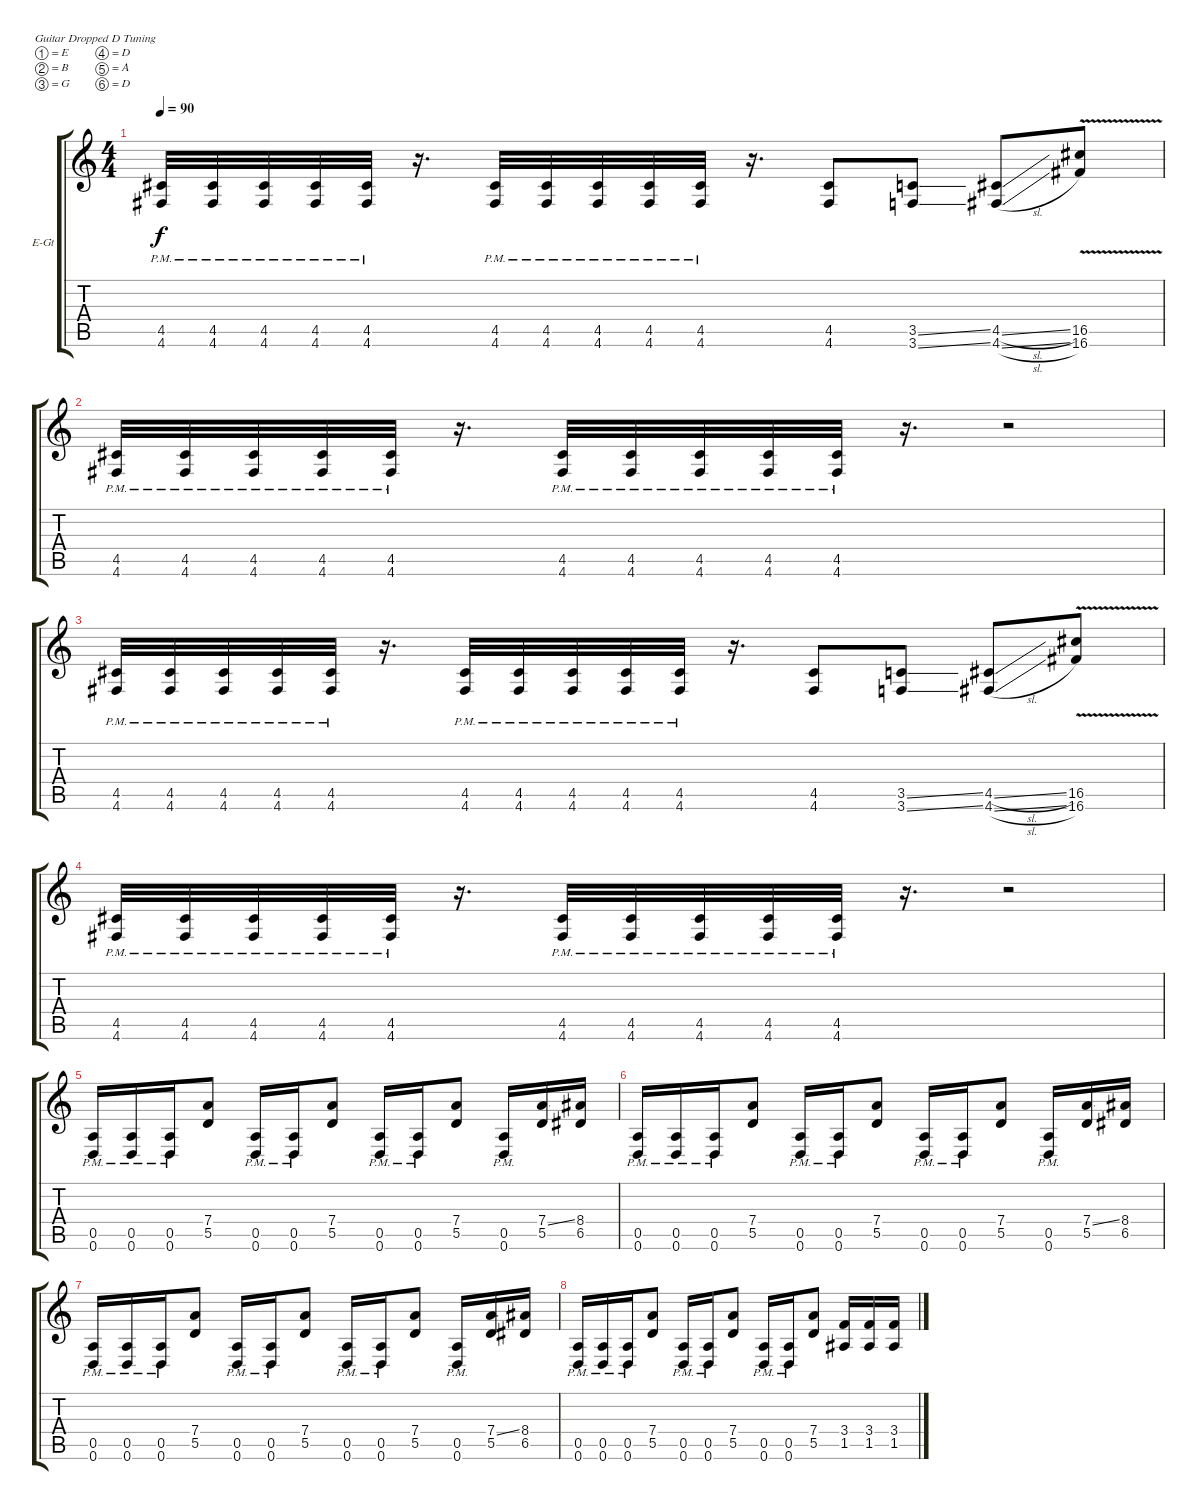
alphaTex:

\bracketExtendMode groupsimilarinstruments
\firstSystemTrackNameOrientation horizontal
\otherSystemsTrackNameOrientation horizontal
\track ("Distortion-guitar (Paul)" "E-Gt") {instrument distortionguitar}
\staff {score tabs}
\tuning (E4 B3 G3 D3 A2 D2)
\ts (4 4)
\tempo 90
\clef g2
\ks c
(4.5{pm} 4.6{pm}).32{dy f} (4.5{pm} 4.6{pm}).32 (4.5{pm} 4.6{pm}).32 (4.5{pm} 4.6{pm}).32 (4.5{pm} 4.6{pm}).32 r.16{d} (4.5{pm} 4.6{pm}).32 (4.5{pm} 4.6{pm}).32 (4.5{pm} 4.6{pm}).32 (4.5{pm} 4.6{pm}).32 (4.5{pm} 4.6{pm}).32 r.16{d} (4.5 4.6).8 (3.5{ss} 3.6{ss}).8 (4.5{sl} 4.6{sl}).8 (16.5{v} 16.6{v}).8 |
(4.5{pm} 4.6{pm}).32 (4.5{pm} 4.6{pm}).32 (4.5{pm} 4.6{pm}).32 (4.5{pm} 4.6{pm}).32 (4.5{pm} 4.6{pm}).32 r.16{d} (4.5{pm} 4.6{pm}).32 (4.5{pm} 4.6{pm}).32 (4.5{pm} 4.6{pm}).32 (4.5{pm} 4.6{pm}).32 (4.5{pm} 4.6{pm}).32 r.16{d} r.2 |
(4.5{pm} 4.6{pm}).32 (4.5{pm} 4.6{pm}).32 (4.5{pm} 4.6{pm}).32 (4.5{pm} 4.6{pm}).32 (4.5{pm} 4.6{pm}).32 r.16{d} (4.5{pm} 4.6{pm}).32 (4.5{pm} 4.6{pm}).32 (4.5{pm} 4.6{pm}).32 (4.5{pm} 4.6{pm}).32 (4.5{pm} 4.6{pm}).32 r.16{d} (4.5 4.6).8 (3.5{ss} 3.6{ss}).8 (4.5{sl} 4.6{sl}).8 (16.5{v} 16.6{v}).8 |
(4.5{pm} 4.6{pm}).32 (4.5{pm} 4.6{pm}).32 (4.5{pm} 4.6{pm}).32 (4.5{pm} 4.6{pm}).32 (4.5{pm} 4.6{pm}).32 r.16{d} (4.5{pm} 4.6{pm}).32 (4.5{pm} 4.6{pm}).32 (4.5{pm} 4.6{pm}).32 (4.5{pm} 4.6{pm}).32 (4.5{pm} 4.6{pm}).32 r.16{d} r.2 |
(0.5{pm} 0.6{pm}).16 (0.5{pm} 0.6{pm}).16 (0.5{pm} 0.6{pm}).16 (7.4 5.5).8 (0.5{pm} 0.6{pm}).16 (0.5{pm} 0.6{pm}).16 (7.4 5.5).8 (0.5{pm} 0.6{pm}).16 (0.5{pm} 0.6{pm}).16 (7.4 5.5).8 (0.5{pm} 0.6{pm}).16 (7.4{ss} 5.5).16 (8.4 6.5).16 |
(0.5{pm} 0.6{pm}).16 (0.5{pm} 0.6{pm}).16 (0.5{pm} 0.6{pm}).16 (7.4 5.5).8 (0.5{pm} 0.6{pm}).16 (0.5{pm} 0.6{pm}).16 (7.4 5.5).8 (0.5{pm} 0.6{pm}).16 (0.5{pm} 0.6{pm}).16 (7.4 5.5).8 (0.5{pm} 0.6{pm}).16 (7.4{ss} 5.5).16 (8.4 6.5).16 |
(0.5{pm} 0.6{pm}).16 (0.5{pm} 0.6{pm}).16 (0.5{pm} 0.6{pm}).16 (7.4 5.5).8 (0.5{pm} 0.6{pm}).16 (0.5{pm} 0.6{pm}).16 (7.4 5.5).8 (0.5{pm} 0.6{pm}).16 (0.5{pm} 0.6{pm}).16 (7.4 5.5).8 (0.5{pm} 0.6{pm}).16 (7.4{ss} 5.5).16 (8.4 6.5).16 |
(0.5{pm} 0.6{pm}).16 (0.5{pm} 0.6{pm}).16 (0.5{pm} 0.6{pm}).16 (7.4 5.5).8 (0.5{pm} 0.6{pm}).16 (0.5{pm} 0.6{pm}).16 (7.4 5.5).8 (0.5{pm} 0.6{pm}).16 (0.5{pm} 0.6{pm}).16 (7.4 5.5).8 (3.4 1.5).16 (3.4 1.5).16 (3.4 1.5).16
